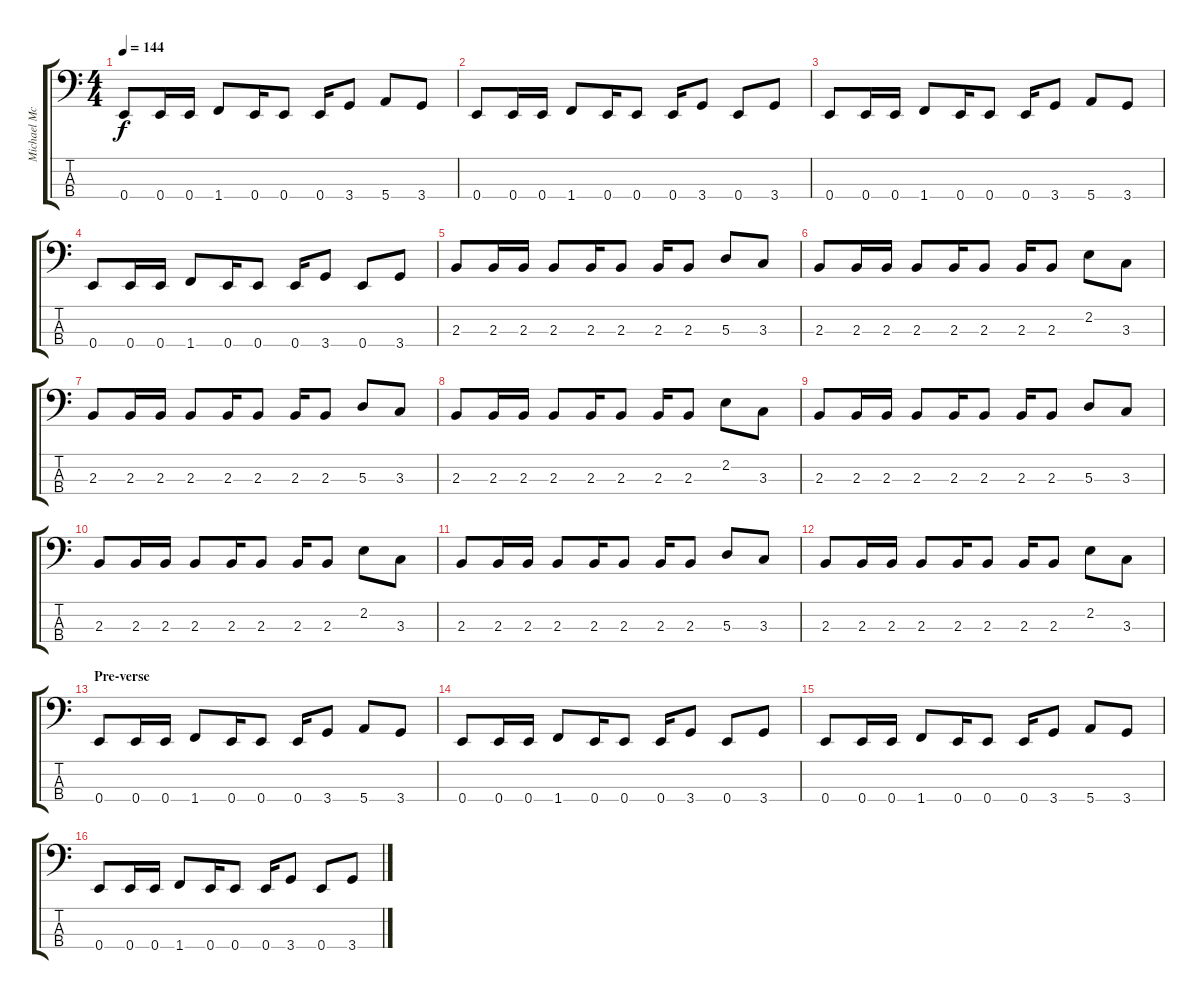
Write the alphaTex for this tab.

\track ("Michael McKeegan" "Michael Mc") {instrument electricbasspick}
\staff {score tabs}
\tuning (G2 D2 A1 E1) {hide}
\ts (4 4)
\tempo 144
\clef f4
\ks c
0.4.8{dy f} 0.4.16 0.4.16 1.4.8 0.4.16 0.4.8 0.4.16 3.4.8 5.4.8 3.4.8 |
0.4.8 0.4.16 0.4.16 1.4.8 0.4.16 0.4.8 0.4.16 3.4.8 0.4.8 3.4.8 |
0.4.8 0.4.16 0.4.16 1.4.8 0.4.16 0.4.8 0.4.16 3.4.8 5.4.8 3.4.8 |
0.4.8 0.4.16 0.4.16 1.4.8 0.4.16 0.4.8 0.4.16 3.4.8 0.4.8 3.4.8 |
2.3.8 2.3.16 2.3.16 2.3.8 2.3.16 2.3.8 2.3.16 2.3.8 5.3.8 3.3.8 |
2.3.8 2.3.16 2.3.16 2.3.8 2.3.16 2.3.8 2.3.16 2.3.8 2.2.8 3.3.8 |
2.3.8 2.3.16 2.3.16 2.3.8 2.3.16 2.3.8 2.3.16 2.3.8 5.3.8 3.3.8 |
2.3.8 2.3.16 2.3.16 2.3.8 2.3.16 2.3.8 2.3.16 2.3.8 2.2.8 3.3.8 |
2.3.8 2.3.16 2.3.16 2.3.8 2.3.16 2.3.8 2.3.16 2.3.8 5.3.8 3.3.8 |
2.3.8 2.3.16 2.3.16 2.3.8 2.3.16 2.3.8 2.3.16 2.3.8 2.2.8 3.3.8 |
2.3.8 2.3.16 2.3.16 2.3.8 2.3.16 2.3.8 2.3.16 2.3.8 5.3.8 3.3.8 |
2.3.8 2.3.16 2.3.16 2.3.8 2.3.16 2.3.8 2.3.16 2.3.8 2.2.8 3.3.8 |
\section ("" "Pre-verse")
0.4.8 0.4.16 0.4.16 1.4.8 0.4.16 0.4.8 0.4.16 3.4.8 5.4.8 3.4.8 |
0.4.8 0.4.16 0.4.16 1.4.8 0.4.16 0.4.8 0.4.16 3.4.8 0.4.8 3.4.8 |
0.4.8 0.4.16 0.4.16 1.4.8 0.4.16 0.4.8 0.4.16 3.4.8 5.4.8 3.4.8 |
0.4.8 0.4.16 0.4.16 1.4.8 0.4.16 0.4.8 0.4.16 3.4.8 0.4.8 3.4.8
